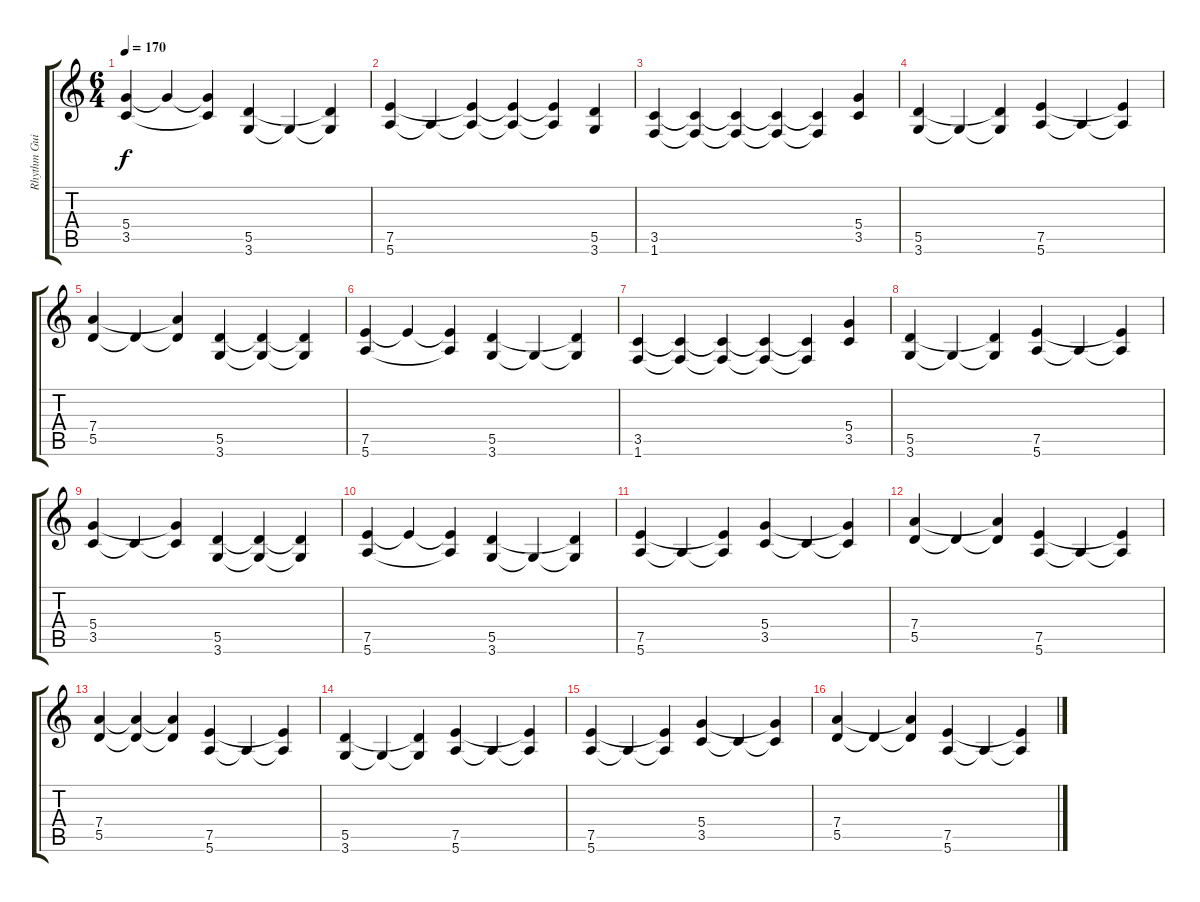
\track ("Rhythm Guitar" "Rhythm Gui") {instrument distortionguitar}
\staff {score tabs}
\tuning (E4 B3 G3 D3 A2 E2) {hide}
\ts (6 4)
\tempo 170
\clef g2
\ks c
(5.4 3.5).4{dy f} 5.4{t}.4 (5.4{t} 3.5{t}).4 (5.5 3.6).4 3.6{t}.4 (5.5{t} 3.6{t}).4 |
(7.5 5.6).4 5.6{t}.4 (7.5{t} 5.6{t}).4 (7.5{t} 5.6{t}).4 (7.5{t} 5.6{t}).4 (5.5 3.6).4 |
(3.5 1.6).4 (3.5{t} 1.6{t}).4 (3.5{t} 1.6{t}).4 (3.5{t} 1.6{t}).4 (3.5{t} 1.6{t}).4 (5.4 3.5).4 |
(5.5 3.6).4 3.6{t}.4 (5.5{t} 3.6{t}).4 (7.5 5.6).4 5.6{t}.4 (7.5{t} 5.6{t}).4 |
(7.4 5.5).4 5.5{t}.4 (7.4{t} 5.5{t}).4 (5.5 3.6).4 (5.5{t} 3.6{t}).4 (5.5{t} 3.6{t}).4 |
(7.5 5.6).4 7.5{t}.4 (7.5{t} 5.6{t}).4 (5.5 3.6).4 3.6{t}.4 (5.5{t} 3.6{t}).4 |
(3.5 1.6).4 (3.5{t} 1.6{t}).4 (3.5{t} 1.6{t}).4 (3.5{t} 1.6{t}).4 (3.5{t} 1.6{t}).4 (5.4 3.5).4 |
(5.5 3.6).4 3.6{t}.4 (5.5{t} 3.6{t}).4 (7.5 5.6).4 5.6{t}.4 (7.5{t} 5.6{t}).4 |
(5.4 3.5).4 3.5{t}.4 (5.4{t} 3.5{t}).4 (5.5 3.6).4 (5.5{t} 3.6{t}).4 (5.5{t} 3.6{t}).4 |
(7.5 5.6).4 7.5{t}.4 (7.5{t} 5.6{t}).4 (5.5 3.6).4 3.6{t}.4 (5.5{t} 3.6{t}).4 |
(7.5 5.6).4 5.6{t}.4 (7.5{t} 5.6{t}).4 (5.4 3.5).4 3.5{t}.4 (5.4{t} 3.5{t}).4 |
(7.4 5.5).4 5.5{t}.4 (7.4{t} 5.5{t}).4 (7.5 5.6).4 5.6{t}.4 (7.5{t} 5.6{t}).4 |
(7.4 5.5).4 (7.4{t} 5.5{t}).4 (7.4{t} 5.5{t}).4 (7.5 5.6).4 5.6{t}.4 (7.5{t} 5.6{t}).4 |
(5.5 3.6).4 3.6{t}.4 (5.5{t} 3.6{t}).4 (7.5 5.6).4 5.6{t}.4 (7.5{t} 5.6{t}).4 |
(7.5 5.6).4 5.6{t}.4 (7.5{t} 5.6{t}).4 (5.4 3.5).4 3.5{t}.4 (5.4{t} 3.5{t}).4 |
(7.4 5.5).4 5.5{t}.4 (7.4{t} 5.5{t}).4 (7.5 5.6).4 5.6{t}.4 (7.5{t} 5.6{t}).4
